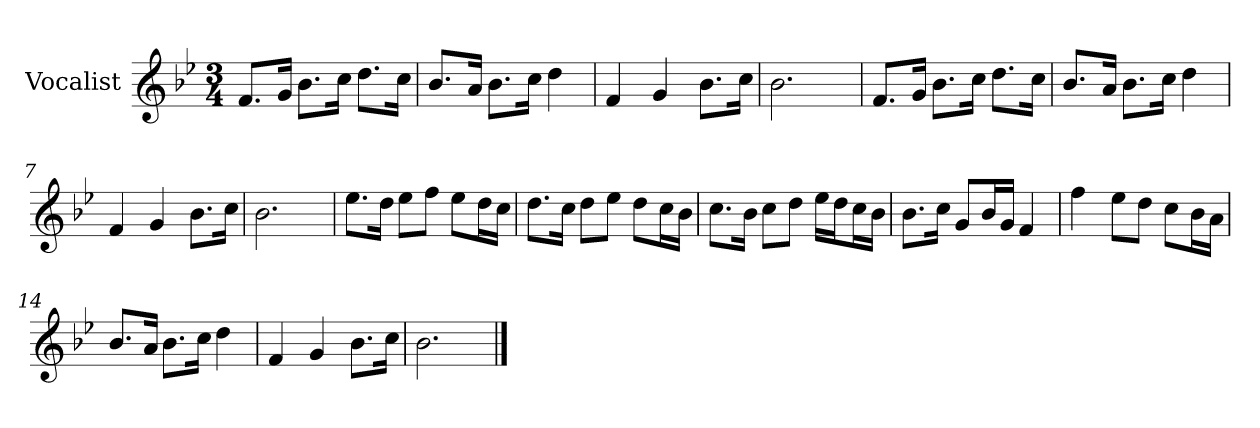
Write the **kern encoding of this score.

**kern
*part1
*staff1
*I"Vocalist
*k[b-e-]
*B-:
*M3/4
=1
8.fL
16gJk
8.b-L
16ccJk
8.ddL
16ccJk
=2
8.b-L
16aJk
8.b-L
16ccJk
4dd
=3
4f
4g
8.b-L
16ccJk
=4
2.b-
=5
8.fL
16gJk
8.b-L
16ccJk
8.ddL
16ccJk
=6
8.b-L
16aJk
8.b-L
16ccJk
4dd
=7
4f
4g
8.b-L
16ccJk
=8
2.b-
=9
8.ee-L
16ddJk
8ee-L
8ffJ
8ee-L
16ddL
16ccJJ
=10
8.ddL
16ccJk
8ddL
8ee-J
8ddL
16ccL
16b-JJ
=11
8.ccL
16b-Jk
8ccL
8ddJ
16ee-LL
16ddJ
16ccL
16b-JJ
=12
8.b-L
16ccJk
8gL
16b-L
16gJJ
4f
=13
4ff
8ee-L
8ddJ
8ccL
16b-L
16aJJ
=14
8.b-L
16aJk
8.b-L
16ccJk
4dd
=15
4f
4g
8.b-L
16ccJk
=16
2.b-
==
*-
